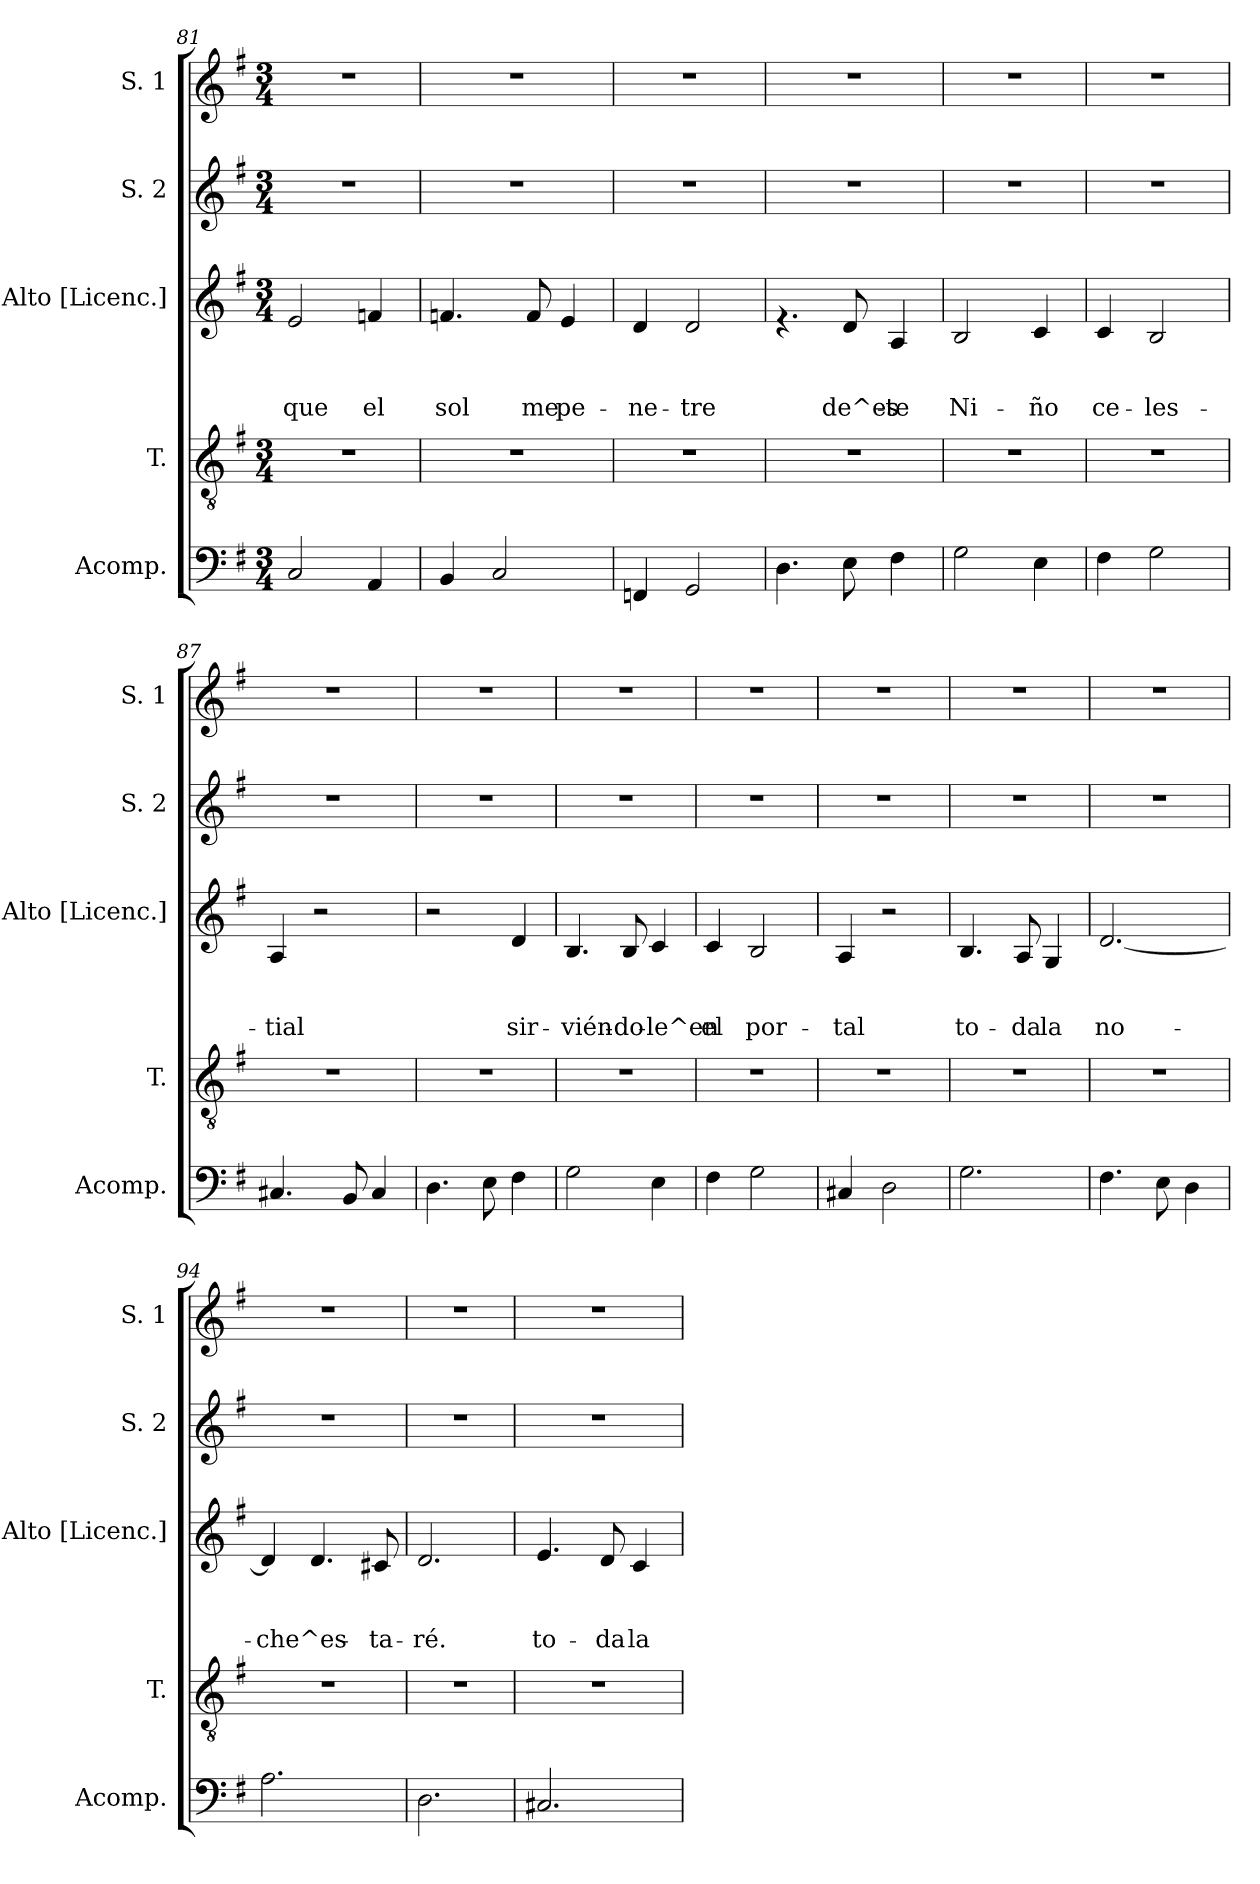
**kern	**kern	**kern	**text	**text	**text	**kern	**kern
*part5	*part4	*part3	*part3	*part3	*part3	*part2	*part1
*staff5	*staff4	*staff3	*staff3	*staff3	*staff3	*staff2	*staff1
*I"Acomp.	*I"T.	*I"Alto [Licenc.]	*	*	*	*I"S. 2	*I"S. 1
*I'Acomp.	*I'T.	*I'Alto [Licenc.]	*	*	*	*I'S. 2	*I'S. 1
*clefF4	*clefGv2	*clefG2	*	*	*	*clefG2	*clefG2
*k[f#]	*k[f#]	*k[f#]	*	*	*	*k[f#]	*k[f#]
*G:	*G:	*G:	*	*	*	*G:	*G:
*M3/4	*M3/4	*M3/4	*	*	*	*M3/4	*M3/4
=81	=81	=81	=81	=81	=81	=81	=81
!	!	!	!	!	!LO:LY:b	!	!
2C/	2.r	2e/	.	.	-que	2.r	2.r
!	!	!	!	!	!LO:LY:b	!	!
4AA/	.	4fn/	.	.	el	.	.
=82	=82	=82	=82	=82	=82	=82	=82
!	!	!	!	!	!LO:LY:b	!	!
4BB/	2.r	4.fn/	.	.	sol	2.r	2.r
2C/	.	.	.	.	.	.	.
!	!	!	!	!	!LO:LY:b	!	!
.	.	8f/	.	.	me	.	.
!	!	!	!	!	!LO:LY:b	!	!
.	.	4e/	.	.	pe-	.	.
=83	=83	=83	=83	=83	=83	=83	=83
!	!	!	!	!	!LO:LY:b	!	!
4FFn/	2.r	4d/	.	.	-ne-	2.r	2.r
!	!	!	!	!	!LO:LY:b	!	!
2GG/	.	2d/	.	.	-tre	.	.
!!LO:LB:g=z
=84	=84	=84	=84	=84	=84	=84	=84
4.D\	2.r	4.rf	.	.	.	2.r	2.r
!	!	!	!	!	!LO:LY:b	!	!
8E\	.	8d/	.	.	de^es-	.	.
!	!	!	!	!	!LO:LY:b	!	!
4F#\	.	4A/	.	.	-te	.	.
=85	=85	=85	=85	=85	=85	=85	=85
!	!	!	!	!	!LO:LY:b	!	!
2G\	2.r	2B/	.	.	Ni-	2.r	2.r
!	!	!	!	!	!LO:LY:b	!	!
4E\	.	4c/	.	.	-ño	.	.
=86	=86	=86	=86	=86	=86	=86	=86
!	!	!	!	!	!LO:LY:b	!	!
4F#\	2.r	4c/	.	.	ce-	2.r	2.r
!	!	!	!	!	!LO:LY:b	!	!
2G\	.	2B/	.	.	-les-	.	.
=87	=87	=87	=87	=87	=87	=87	=87
!	!	!	!	!	!LO:LY:b	!	!
4.C#X/	2.r	4A/	.	.	-tial	2.r	2.r
.	.	2r	.	.	.	.	.
8BB/	.	.	.	.	.	.	.
4C#/	.	.	.	.	.	.	.
=88	=88	=88	=88	=88	=88	=88	=88
4.D\	2.r	2r	.	.	.	2.r	2.r
8E\	.	.	.	.	.	.	.
!	!	!	!	!	!LO:LY:b	!	!
4F#\	.	4d/	.	.	sir-	.	.
=89	=89	=89	=89	=89	=89	=89	=89
!	!	!	!	!	!LO:LY:b	!	!
2G\	2.r	4.B/	.	.	-vién-	2.r	2.r
!	!	!	!	!	!LO:LY:b	!	!
.	.	8B/	.	.	-do-	.	.
!	!	!	!	!	!LO:LY:b	!	!
4E\	.	4c/	.	.	-le^en	.	.
!!LO:PB:g=z
=90	=90	=90	=90	=90	=90	=90	=90
!	!	!	!	!	!LO:LY:b	!	!
4F#\	2.r	4c/	.	.	el	2.r	2.r
!	!	!	!	!	!LO:LY:b	!	!
2G\	.	2B/	.	.	por-	.	.
=91	=91	=91	=91	=91	=91	=91	=91
!	!	!	!	!	!LO:LY:b	!	!
4C#X/	2.r	4A/	.	.	-tal	2.r	2.r
2D\	.	2r	.	.	.	.	.
=92	=92	=92	=92	=92	=92	=92	=92
!	!	!	!	!	!LO:LY:b	!	!
2.G\	2.r	4.B/	.	.	to-	2.r	2.r
!	!	!	!	!	!LO:LY:b	!	!
.	.	8A/	.	.	-da	.	.
!	!	!	!	!	!LO:LY:b	!	!
.	.	4G/	.	.	la	.	.
=93	=93	=93	=93	=93	=93	=93	=93
!	!	!	!	!	!LO:LY:b	!	!
4.F#\	2.r	[>2.d/	.	.	no-	2.r	2.r
8E\	.	.	.	.	.	.	.
4D\	.	.	.	.	.	.	.
=94	=94	=94	=94	=94	=94	=94	=94
!	!	!	!	!	!LO:LY:b	!	!
2.A\	2.r	4d/]	.	.	-che^es-	2.r	2.r
.	.	4.d/	.	.	.	.	.
!	!	!	!	!	!LO:LY:b	!	!
.	.	8c#X/	.	.	-ta-	.	.
=95	=95	=95	=95	=95	=95	=95	=95
!	!	!	!	!	!LO:LY:b	!	!
2.D\	2.r	2.d/	.	.	-ré.	2.r	2.r
!!LO:LB:g=z
=96	=96	=96	=96	=96	=96	=96	=96
!	!	!	!	!	!LO:LY:b	!	!
2.C#X/	2.r	4.e/	.	.	to-	2.r	2.r
!	!	!	!	!	!LO:LY:b	!	!
.	.	8d/	.	.	-da	.	.
!	!	!	!	!	!LO:LY:b	!	!
.	.	4c/	.	.	la	.	.
=	=	=	=	=	=	=	=
*-	*-	*-	*-	*-	*-	*-	*-
